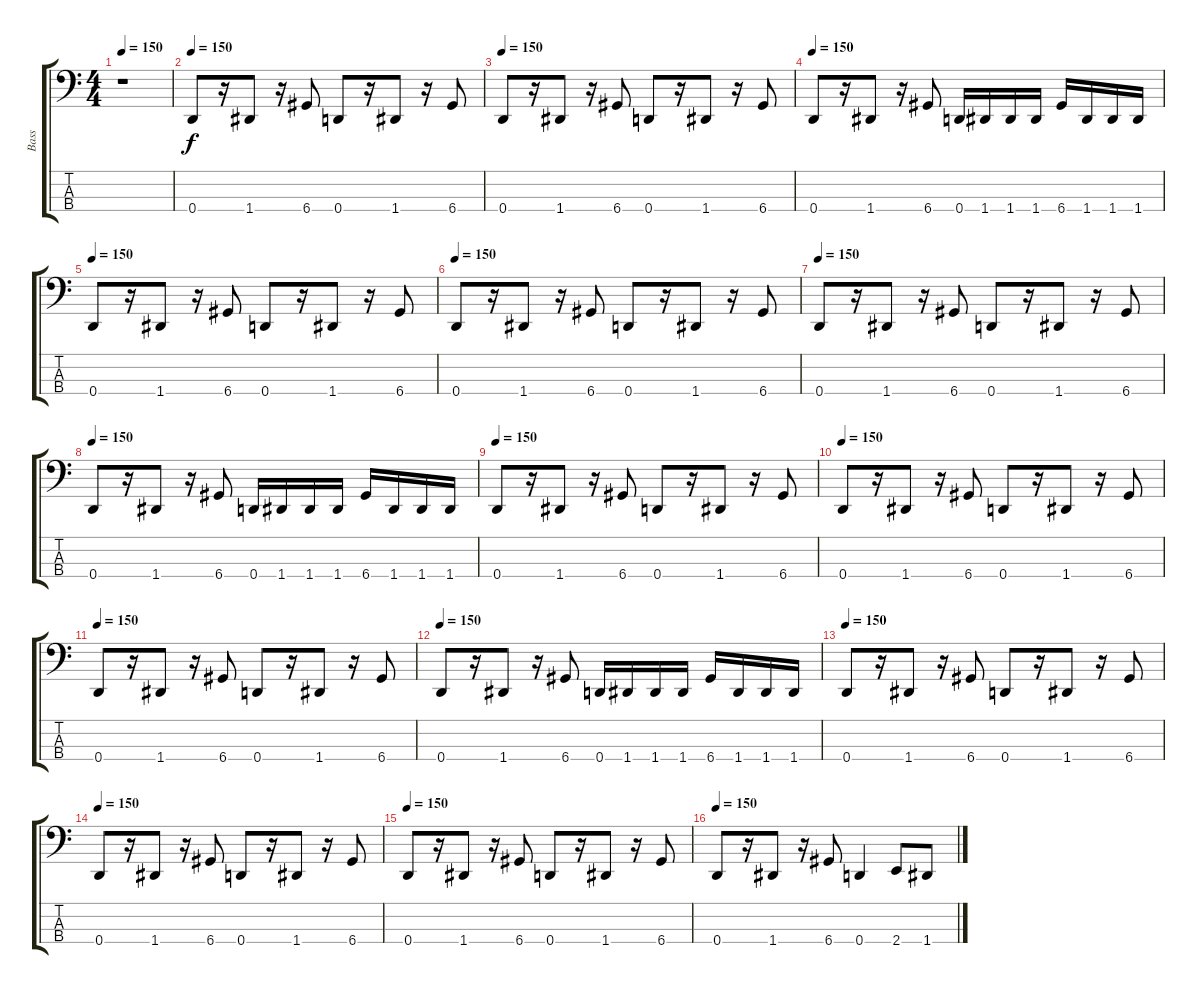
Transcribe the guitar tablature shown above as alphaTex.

\track ("Bass" "Bass") {instrument electricbassfinger}
\staff {score tabs}
\tuning (G2 D2 A1 D1) {hide}
\ts (4 4)
\tempo 150
\clef f4
\ks c
r.1{dy f} |
\tempo 150
0.4.8 r.16 1.4.8 r.16 6.4.8 0.4.8 r.16 1.4.8 r.16 6.4.8 |
\tempo 150
0.4.8 r.16 1.4.8 r.16 6.4.8 0.4.8 r.16 1.4.8 r.16 6.4.8 |
\tempo 150
0.4.8 r.16 1.4.8 r.16 6.4.8 0.4.16 1.4.16 1.4.16 1.4.16 6.4.16 1.4.16 1.4.16 1.4.16 |
\tempo 150
0.4.8 r.16 1.4.8 r.16 6.4.8 0.4.8 r.16 1.4.8 r.16 6.4.8 |
\tempo 150
0.4.8 r.16 1.4.8 r.16 6.4.8 0.4.8 r.16 1.4.8 r.16 6.4.8 |
\tempo 150
0.4.8 r.16 1.4.8 r.16 6.4.8 0.4.8 r.16 1.4.8 r.16 6.4.8 |
\tempo 150
0.4.8 r.16 1.4.8 r.16 6.4.8 0.4.16 1.4.16 1.4.16 1.4.16 6.4.16 1.4.16 1.4.16 1.4.16 |
\tempo 150
0.4.8 r.16 1.4.8 r.16 6.4.8 0.4.8 r.16 1.4.8 r.16 6.4.8 |
\tempo 150
0.4.8 r.16 1.4.8 r.16 6.4.8 0.4.8 r.16 1.4.8 r.16 6.4.8 |
\tempo 150
0.4.8 r.16 1.4.8 r.16 6.4.8 0.4.8 r.16 1.4.8 r.16 6.4.8 |
\tempo 150
0.4.8 r.16 1.4.8 r.16 6.4.8 0.4.16 1.4.16 1.4.16 1.4.16 6.4.16 1.4.16 1.4.16 1.4.16 |
\tempo 150
0.4.8 r.16 1.4.8 r.16 6.4.8 0.4.8 r.16 1.4.8 r.16 6.4.8 |
\tempo 150
0.4.8 r.16 1.4.8 r.16 6.4.8 0.4.8 r.16 1.4.8 r.16 6.4.8 |
\tempo 150
0.4.8 r.16 1.4.8 r.16 6.4.8 0.4.8 r.16 1.4.8 r.16 6.4.8 |
\tempo 150
0.4.8 r.16 1.4.8 r.16 6.4.8 0.4.4 2.4.8 1.4.8
